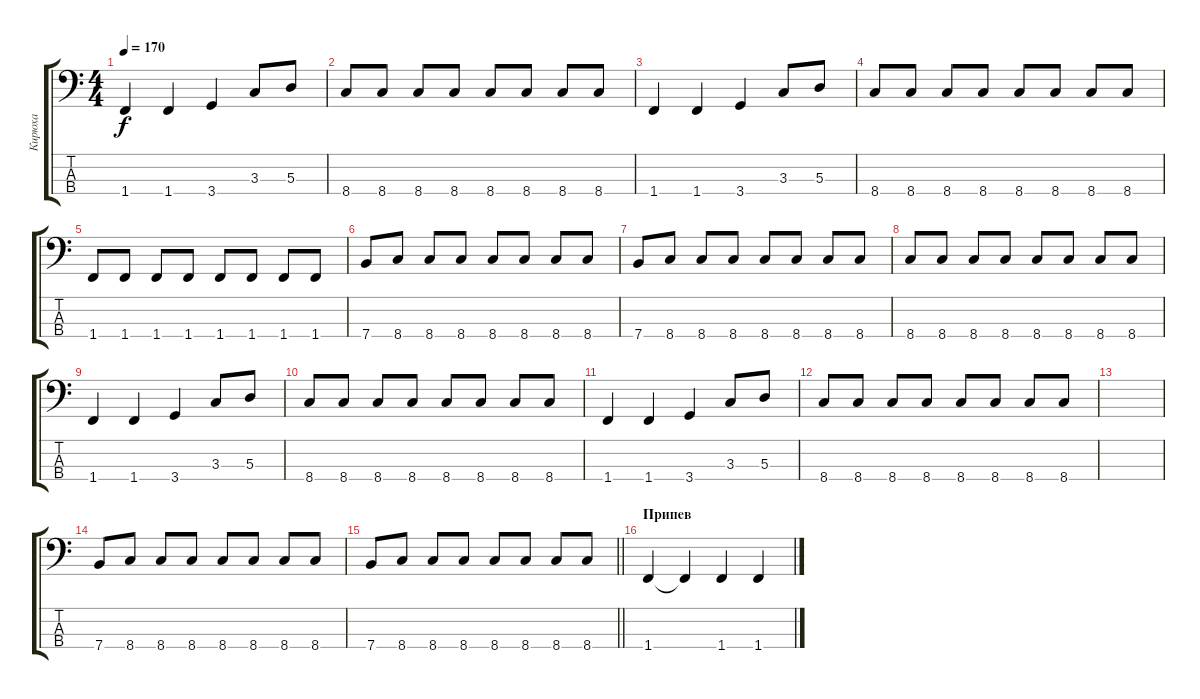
\track ("Кирюха" "Кирюха") {instrument electricbassfinger}
\staff {score tabs}
\tuning (G2 D2 A1 E1) {hide}
\ts (4 4)
\tempo 170
\clef f4
\ks c
1.4.4{dy f} 1.4.4 3.4.4 3.3.8 5.3.8 |
8.4.8 8.4.8 8.4.8 8.4.8 8.4.8 8.4.8 8.4.8 8.4.8 |
1.4.4 1.4.4 3.4.4 3.3.8 5.3.8 |
8.4.8 8.4.8 8.4.8 8.4.8 8.4.8 8.4.8 8.4.8 8.4.8 |
1.4.8 1.4.8 1.4.8 1.4.8 1.4.8 1.4.8 1.4.8 1.4.8 |
7.4.8 8.4.8 8.4.8 8.4.8 8.4.8 8.4.8 8.4.8 8.4.8 |
7.4.8 8.4.8 8.4.8 8.4.8 8.4.8 8.4.8 8.4.8 8.4.8 |
8.4.8 8.4.8 8.4.8 8.4.8 8.4.8 8.4.8 8.4.8 8.4.8 |
1.4.4 1.4.4 3.4.4 3.3.8 5.3.8 |
8.4.8 8.4.8 8.4.8 8.4.8 8.4.8 8.4.8 8.4.8 8.4.8 |
1.4.4 1.4.4 3.4.4 3.3.8 5.3.8 |
8.4.8 8.4.8 8.4.8 8.4.8 8.4.8 8.4.8 8.4.8 8.4.8 |
|
7.4.8 8.4.8 8.4.8 8.4.8 8.4.8 8.4.8 8.4.8 8.4.8 |
\barLineRight lightlight
7.4.8 8.4.8 8.4.8 8.4.8 8.4.8 8.4.8 8.4.8 8.4.8 |
\section ("" "Припев")
1.4.4 1.4{t}.4 1.4.4 1.4.4
